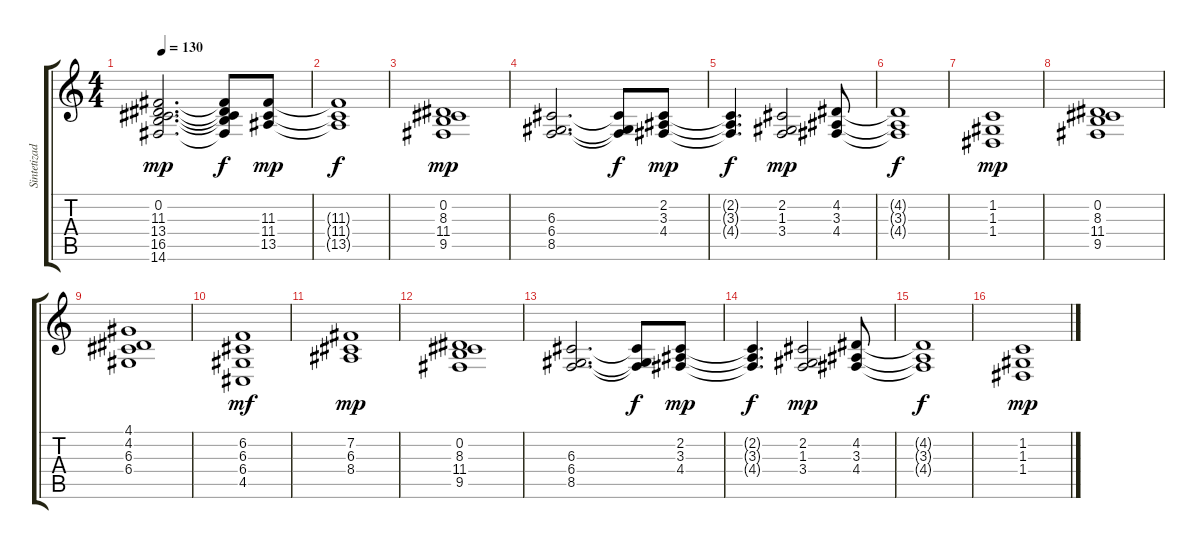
\track ("Sintetizador I" "Sintetizad") {instrument synthstrings1}
\staff {score tabs}
\tuning (E4 B3 G3 D3 A2 E2) {hide}
\ts (4 4)
\tempo 130
\clef g2
\ks c
(0.2 11.3 13.4 16.5 14.6).2{d dy mp} (0.2{t} 11.3{t} 13.4{t} 16.5{t} 14.6{t}).8{dy f} (11.3 11.4 13.5).8{dy mp} |
(11.3{t} 11.4{t} 13.5{t}).1{dy f} |
(0.2 8.3 11.4 9.5).1{dy mp} |
(6.3 6.4 8.5).2{d} (6.3{t} 6.4{t} 8.5{t}).8{dy f} (2.2 3.3 4.4).8{dy mp} |
(2.2{t} 3.3{t} 4.4{t}).4{d dy f} (2.2 1.3 3.4).2{dy mp} (4.2 3.3 4.4).8 |
(4.2{t} 3.3{t} 4.4{t}).1{dy f} |
(1.2 1.3 1.4).1{dy mp} |
(0.2 8.3 11.4 9.5).1 |
(4.1 4.2 6.3 6.4).1 |
(6.2 6.3 6.4 4.5).1{dy mf} |
(7.2 6.3 8.4).1{dy mp} |
(0.2 8.3 11.4 9.5).1 |
(6.3 6.4 8.5).2{d} (6.3{t} 6.4{t} 8.5{t}).8{dy f} (2.2 3.3 4.4).8{dy mp} |
(2.2{t} 3.3{t} 4.4{t}).4{d dy f} (2.2 1.3 3.4).2{dy mp} (4.2 3.3 4.4).8 |
(4.2{t} 3.3{t} 4.4{t}).1{dy f} |
(1.2 1.3 1.4).1{dy mp}
